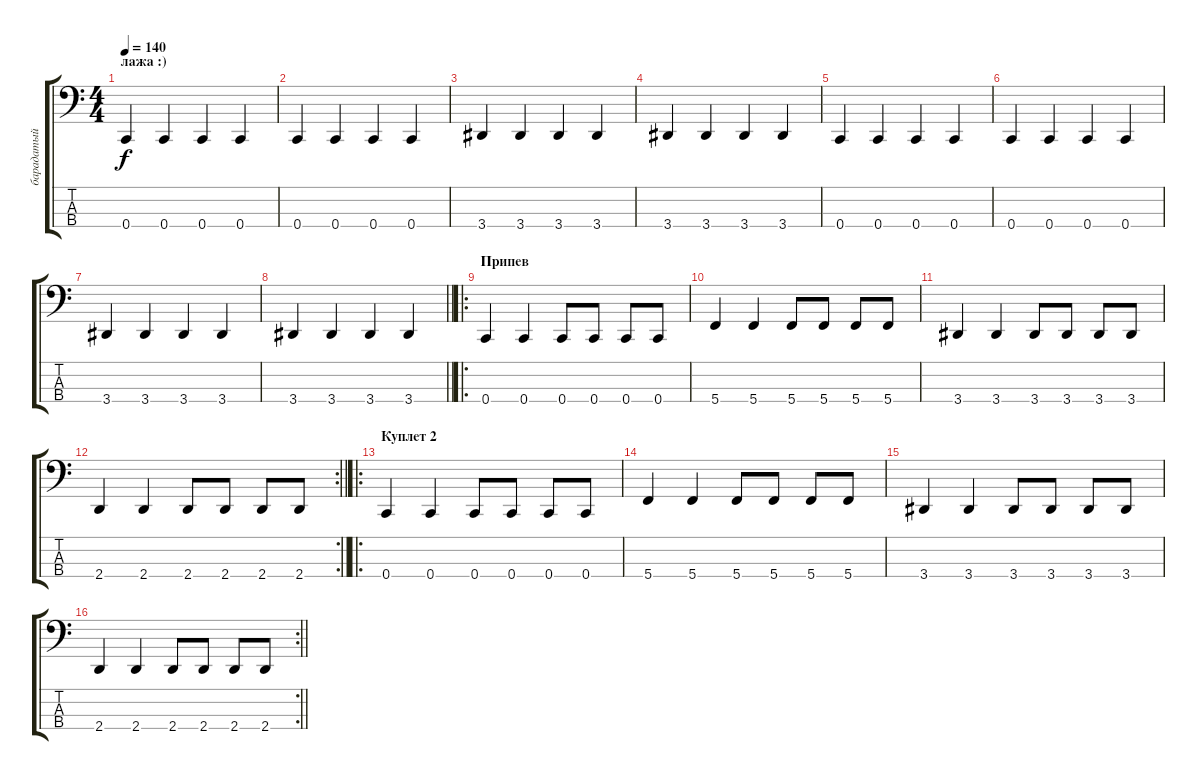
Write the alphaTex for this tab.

\track ("барадатый два" "барадатый ") {instrument electricbassfinger}
\staff {score tabs}
\tuning (Eb2 Bb1 F1 C1) {hide}
\ts (4 4)
\section ("" "лажа :)")
\tempo 140
\clef f4
\ks c
0.4.4{dy f} 0.4.4 0.4.4 0.4.4 |
0.4.4 0.4.4 0.4.4 0.4.4 |
3.4.4 3.4.4 3.4.4 3.4.4 |
3.4.4 3.4.4 3.4.4 3.4.4 |
0.4.4 0.4.4 0.4.4 0.4.4 |
0.4.4 0.4.4 0.4.4 0.4.4 |
3.4.4 3.4.4 3.4.4 3.4.4 |
\barLineRight lightlight
3.4.4 3.4.4 3.4.4 3.4.4 |
\ro
\section ("" "Припев")
0.4.4 0.4.4 0.4.8 0.4.8 0.4.8 0.4.8 |
5.4.4 5.4.4 5.4.8 5.4.8 5.4.8 5.4.8 |
3.4.4 3.4.4 3.4.8 3.4.8 3.4.8 3.4.8 |
\rc 2
\barLineRight lightlight
2.4.4 2.4.4 2.4.8 2.4.8 2.4.8 2.4.8 |
\ro
\section ("" "Куплет 2")
0.4.4 0.4.4 0.4.8 0.4.8 0.4.8 0.4.8 |
5.4.4 5.4.4 5.4.8 5.4.8 5.4.8 5.4.8 |
3.4.4 3.4.4 3.4.8 3.4.8 3.4.8 3.4.8 |
\rc 2
\barLineRight lightlight
2.4.4 2.4.4 2.4.8 2.4.8 2.4.8 2.4.8
